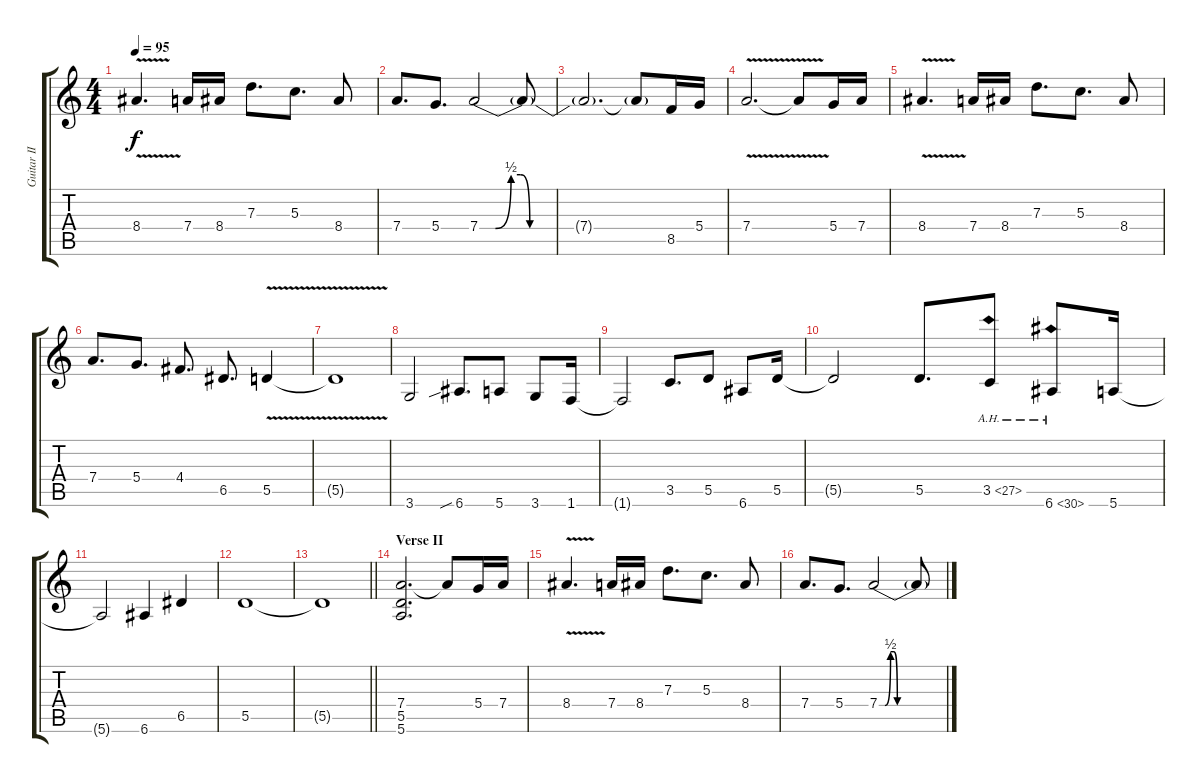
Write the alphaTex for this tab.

\track ("Guitar II" "Guitar II") {instrument overdrivenguitar}
\staff {score tabs}
\tuning (E4 B3 G3 D3 A2 E2) {hide}
\ts (4 4)
\tempo 95
\clef g2
\ks c
8.4{v}.4{d dy f} 7.4.16 8.4.16 7.3.8{d} 5.3.8{d} 8.4.8 |
7.4.8{d} 5.4.8{d} 7.4{be (custom 0 0 5 0 10 2 13 2 16 0 60 0)}.2 7.4{t}.8 |
7.4{t}.2{d} 7.4{t}.8 8.5.16 5.4.16 |
7.4{v}.2{d} 7.4{t}.8 5.4.16 7.4.16 |
8.4{v}.4{d} 7.4.16 8.4.16 7.3.8{d} 5.3.8{d} 8.4.8 |
7.4.8{d} 5.4.8{d} 4.4.8{d} 6.5.8{d} 5.5{v}.4 |
5.5{t}.1 |
3.6.2 6.6{sib}.8{d} 5.6.8 3.6.8 1.6.16 |
1.6{t}.2 3.5.8{d} 5.5.8 6.6.8 5.5.16 |
5.5{t}.2 5.5.8{d} 3.5{ah 24}.8 6.6{ah 24}.8 5.6.16 |
5.6{t}.2 6.6.4 6.5.4 |
5.5.1 |
\barLineRight lightlight
5.5{t}.1 |
\section ("" "Verse II")
(7.4 5.5 5.6).2{d} 7.4{t}.8 5.4.16 7.4.16 |
8.4{v}.4{d} 7.4.16 8.4.16 7.3.8{d} 5.3.8{d} 8.4.8 |
7.4.8{d} 5.4.8{d} 7.4{be (custom 0 0 5 0 10 2 13 2 16 0 60 0)}.2 7.4{t}.8
